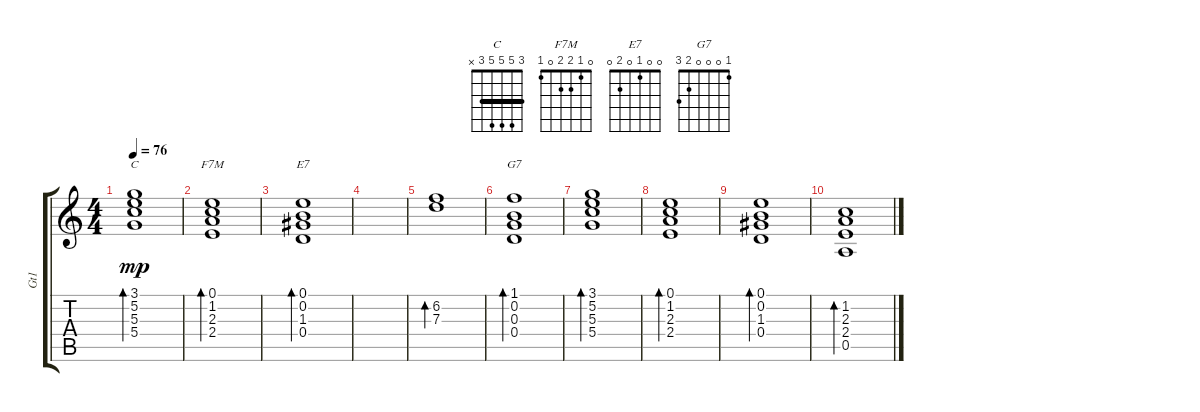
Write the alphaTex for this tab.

\track ("Gt1" "Gt1") {instrument electricguitarclean}
\staff {score tabs}
\tuning (E4 B3 G3 D3 A2 E2) {hide}
\chord ("C" 3 5 5 5 3 x) {barre 3}
\chord ("F7M" 0 1 2 2 0 1)
\chord ("E7" 0 0 1 0 2 0)
\chord ("G7" 1 0 0 0 2 3)
\ts (4 4)
\tempo 76
\clef g2
\ks c
(3.1 5.2 5.3 5.4).1{bd 240 ch "C" dy mp} |
(0.1 1.2 2.3 2.4).1{bd 240 ch "F7M"} |
(0.1 0.2 1.3 0.4).1{bd 240 ch "E7"} |
|
(6.2 7.3).1{bd 120} |
(1.1 0.2 0.3 0.4).1{bd 240 ch "G7"} |
(3.1 5.2 5.3 5.4).1{bd 240} |
(0.1 1.2 2.3 2.4).1{bd 240} |
(0.1 0.2 1.3 0.4).1{bd 240} |
(1.2 2.3 2.4 0.5).1{bd 240}
